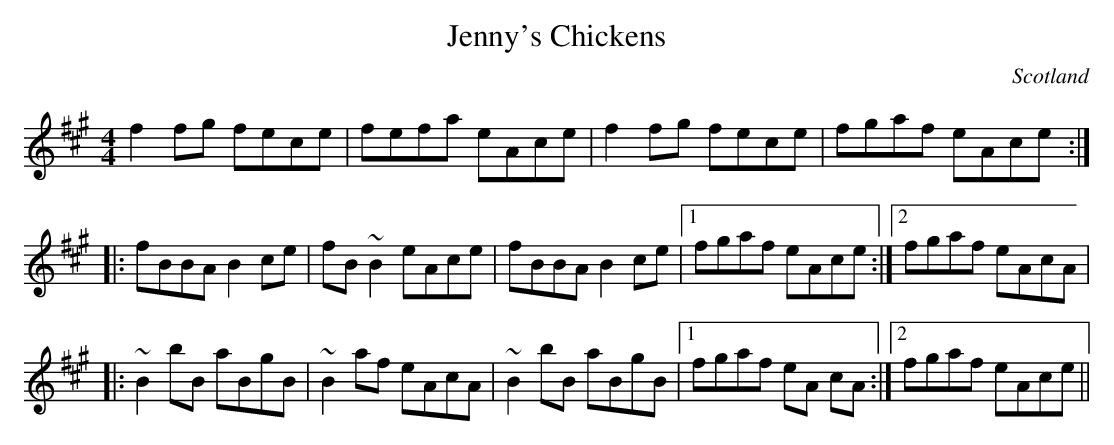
X:1
T:Jenny's Chickens
O:Scotland
M:4/4
K:BDor
f2fg fece|fefa eAce|f2fg fece|fgaf eAce:|
|:fBBA B2ce|fB~B2 eAce|fBBA B2ce |1fgaf eAce:|2fgaf eAcA|
|:~B2bB aBgB|~B2af eAcA|~B2bB aBgB|1fgaf eA cA:|2fgaf eAce||
